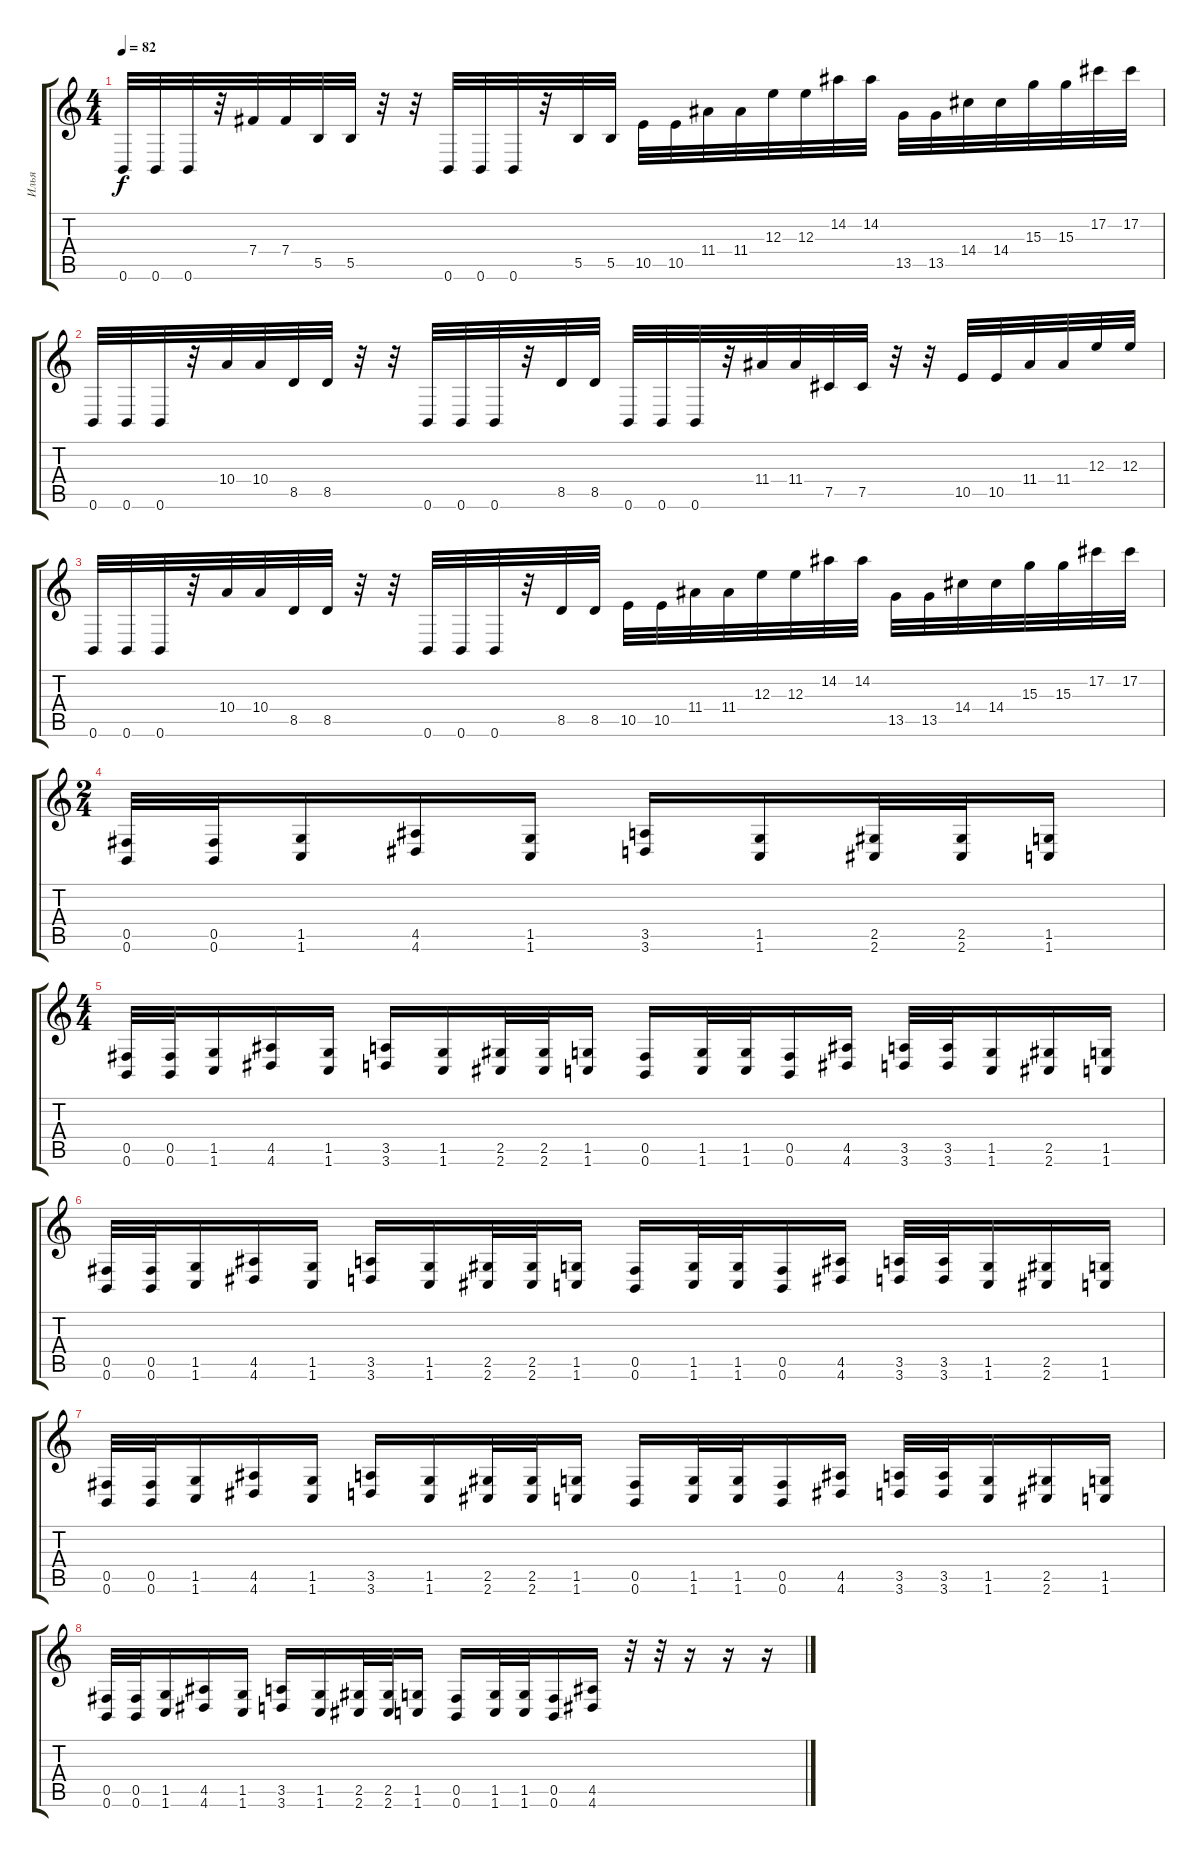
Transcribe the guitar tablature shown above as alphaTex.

\track ("Илья" "Илья") {instrument distortionguitar}
\staff {score tabs}
\tuning (Db4 Ab3 E3 B2 Gb2 B1) {hide}
\ts (4 4)
\tempo 82
\clef g2
\ks c
0.6.32{dy f} 0.6.32 0.6.32 r.32 7.4.32 7.4.32 5.5.32 5.5.32 r.32 r.32 0.6.32 0.6.32 0.6.32 r.32 5.5.32 5.5.32 10.5.32 10.5.32 11.4.32 11.4.32 12.3.32 12.3.32 14.2.32 14.2.32 13.5.32 13.5.32 14.4.32 14.4.32 15.3.32 15.3.32 17.2.32 17.2.32 |
0.6.32 0.6.32 0.6.32 r.32 10.4.32 10.4.32 8.5.32 8.5.32 r.32 r.32 0.6.32 0.6.32 0.6.32 r.32 8.5.32 8.5.32 0.6.32 0.6.32 0.6.32 r.32 11.4.32 11.4.32 7.5.32 7.5.32 r.32 r.32 10.5.32 10.5.32 11.4.32 11.4.32 12.3.32 12.3.32 |
0.6.32 0.6.32 0.6.32 r.32 10.4.32 10.4.32 8.5.32 8.5.32 r.32 r.32 0.6.32 0.6.32 0.6.32 r.32 8.5.32 8.5.32 10.5.32 10.5.32 11.4.32 11.4.32 12.3.32 12.3.32 14.2.32 14.2.32 13.5.32 13.5.32 14.4.32 14.4.32 15.3.32 15.3.32 17.2.32 17.2.32 |
\ts (2 4)
(0.5 0.6).32 (0.5 0.6).32 (1.5 1.6).16 (4.5 4.6).16 (1.5 1.6).16 (3.5 3.6).16 (1.5 1.6).16 (2.5 2.6).32 (2.5 2.6).32 (1.5 1.6).16 |
\ts (4 4)
(0.5 0.6).32 (0.5 0.6).32 (1.5 1.6).16 (4.5 4.6).16 (1.5 1.6).16 (3.5 3.6).16 (1.5 1.6).16 (2.5 2.6).32 (2.5 2.6).32 (1.5 1.6).16 (0.5 0.6).16 (1.5 1.6).32 (1.5 1.6).32 (0.5 0.6).16 (4.5 4.6).16 (3.5 3.6).32 (3.5 3.6).32 (1.5 1.6).16 (2.5 2.6).16 (1.5 1.6).16 |
(0.5 0.6).32 (0.5 0.6).32 (1.5 1.6).16 (4.5 4.6).16 (1.5 1.6).16 (3.5 3.6).16 (1.5 1.6).16 (2.5 2.6).32 (2.5 2.6).32 (1.5 1.6).16 (0.5 0.6).16 (1.5 1.6).32 (1.5 1.6).32 (0.5 0.6).16 (4.5 4.6).16 (3.5 3.6).32 (3.5 3.6).32 (1.5 1.6).16 (2.5 2.6).16 (1.5 1.6).16 |
(0.5 0.6).32 (0.5 0.6).32 (1.5 1.6).16 (4.5 4.6).16 (1.5 1.6).16 (3.5 3.6).16 (1.5 1.6).16 (2.5 2.6).32 (2.5 2.6).32 (1.5 1.6).16 (0.5 0.6).16 (1.5 1.6).32 (1.5 1.6).32 (0.5 0.6).16 (4.5 4.6).16 (3.5 3.6).32 (3.5 3.6).32 (1.5 1.6).16 (2.5 2.6).16 (1.5 1.6).16 |
(0.5 0.6).32 (0.5 0.6).32 (1.5 1.6).16 (4.5 4.6).16 (1.5 1.6).16 (3.5 3.6).16 (1.5 1.6).16 (2.5 2.6).32 (2.5 2.6).32 (1.5 1.6).16 (0.5 0.6).16 (1.5 1.6).32 (1.5 1.6).32 (0.5 0.6).16 (4.5 4.6).16 r.32 r.32 r.16 r.16 r.16
